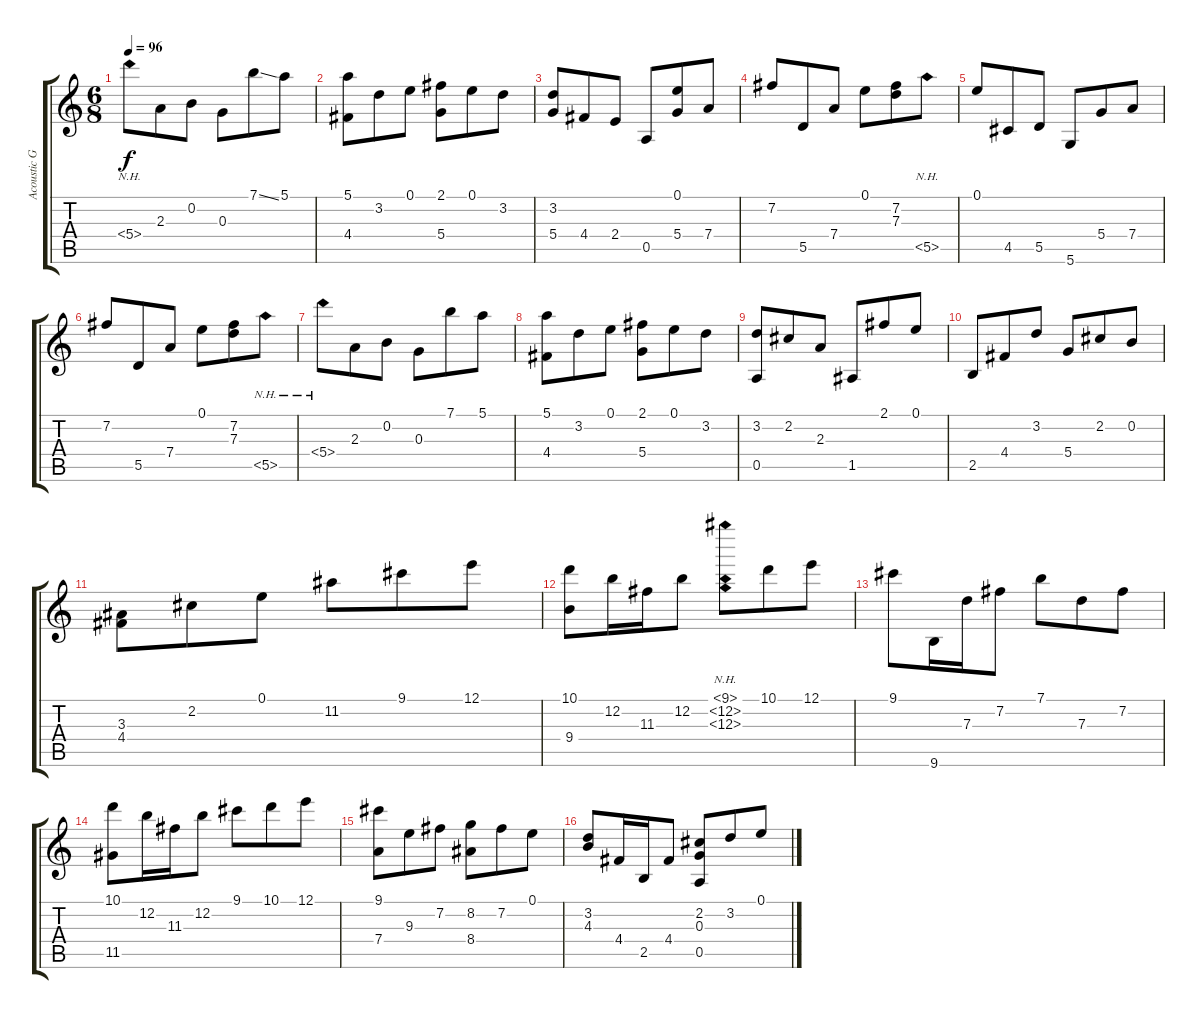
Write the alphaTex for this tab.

\track ("Acoustic Guitar (nylon)" "Acoustic G") {instrument acousticguitarsteel}
\staff {score tabs}
\tuning (E4 B3 G3 D3 A2 D2) {hide}
\ts (6 8)
\tempo 96
\clef g2
\ks c
5.4{nh}.8{dy f} 2.3.8 0.2.8 0.3.8 7.1{ss}.8 5.1.8 |
(5.1 4.4).8 3.2.8 0.1.8 (2.1 5.4).8 0.1.8 3.2.8 |
(3.2 5.4).8 4.4.8 2.4.8 0.5.8 (0.1 5.4).8 7.4.8 |
7.2.8 5.5.8 7.4.8 0.1.8 (7.2 7.3).8 5.5{nh}.8 |
0.1.8 4.5.8 5.5.8 5.6.8 5.4.8 7.4.8 |
7.2.8 5.5.8 7.4.8 0.1.8 (7.2 7.3).8 5.5{nh}.8 |
5.4{nh}.8 2.3.8 0.2.8 0.3.8 7.1.8 5.1.8 |
(5.1 4.4).8 3.2.8 0.1.8 (2.1 5.4).8 0.1.8 3.2.8 |
(3.2 0.5).8 2.2.8 2.3.8 1.5.8 2.1.8 0.1.8 |
2.5.8 4.4.8 3.2.8 5.4.8 2.2.8 0.2.8 |
(3.3 4.4).8 2.2.8 0.1.8 11.2.8 9.1.8 12.1.8 |
(10.1 9.4).8 12.2.16 11.3.16 12.2.8 (9.1{nh} 12.2{nh} 12.3{nh}).8 10.1.8 12.1.8 |
9.1.8 9.6.16 7.3.16 7.2.8 7.1.8 7.3.8 7.2.8 |
(10.1 11.5).8 12.2.16 11.3.16 12.2.8 9.1.8 10.1.8 12.1.8 |
(9.1 7.4).8 9.3.8 7.2.8 (8.2 8.4).8 7.2.8 0.1.8 |
(3.2 4.3).8 4.4.16 2.5.16 4.4.8 (2.2 0.3 0.5).8 3.2.8 0.1.8
